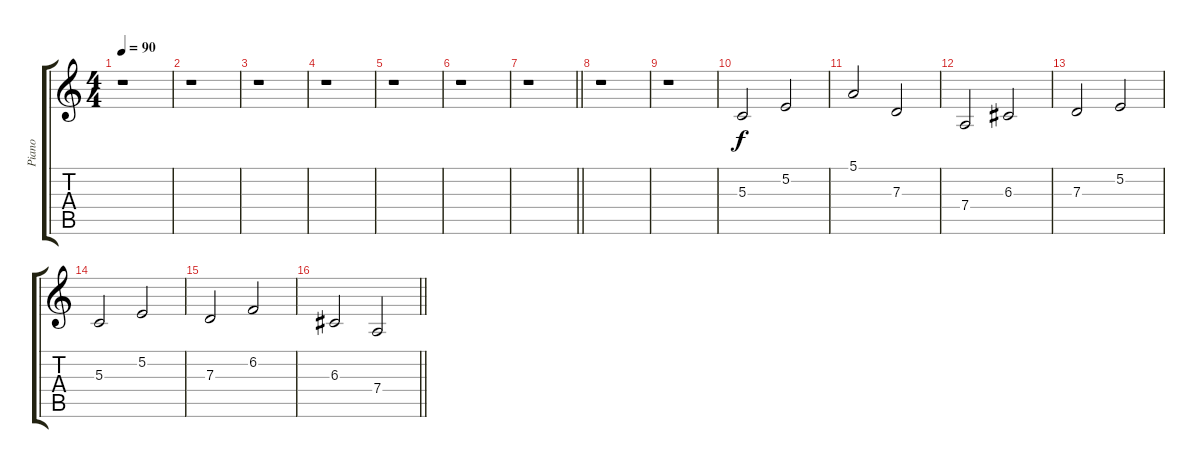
\track ("Piano" "Piano") {instrument brightacousticpiano}
\staff {score tabs}
\tuning (E4 B3 G3 D3 A2 E2) {hide}
\ts (4 4)
\tempo 90
\clef g2
\ks c
r.1{dy f} |
r.1 |
r.1 |
r.1 |
r.1 |
r.1 |
\barLineRight lightlight
r.1 |
r.1 |
r.1 |
5.3.2 5.2.2 |
5.1.2 7.3.2 |
7.4.2 6.3.2 |
7.3.2 5.2.2 |
5.3.2 5.2.2 |
7.3.2 6.2.2 |
\barLineRight lightlight
6.3.2 7.4.2
